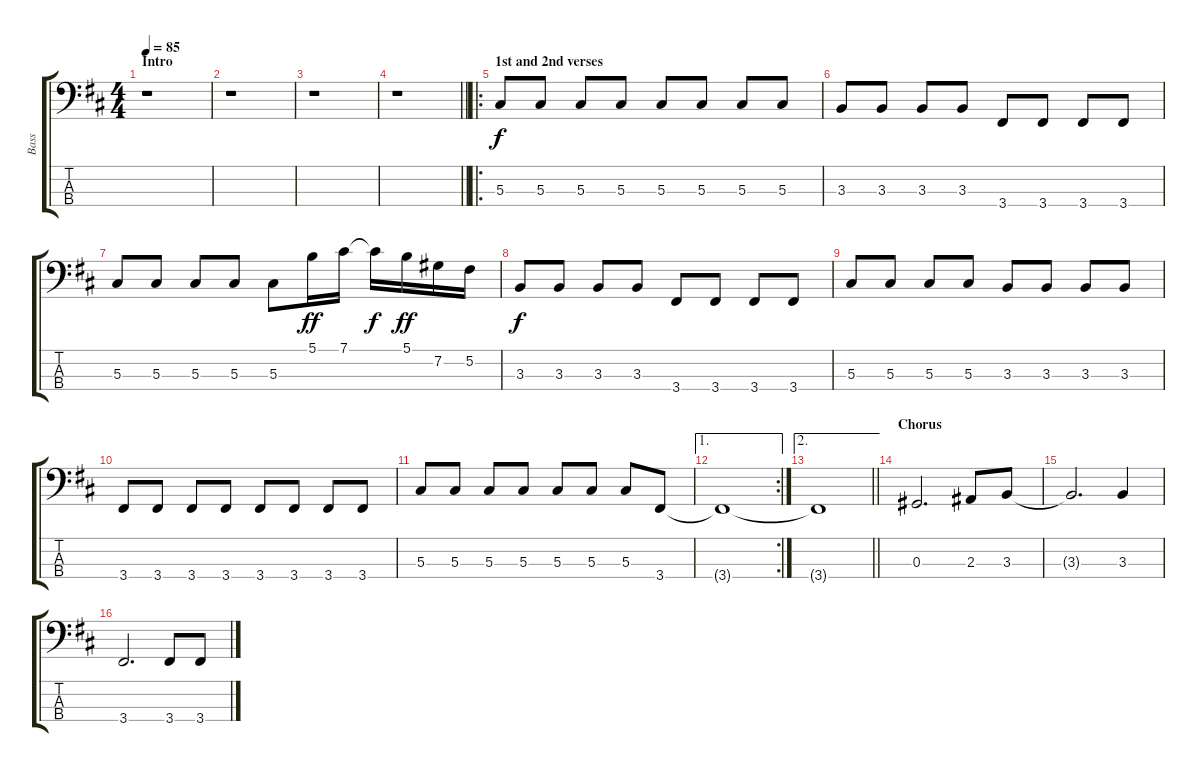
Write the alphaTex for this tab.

\track ("Bass" "Bass") {instrument electricbasspick}
\staff {score tabs}
\tuning (Gb2 Db2 Ab1 Eb1) {hide}
\ts (4 4)
\section ("" "Intro")
\tempo 85
\clef f4
\ks d
r.1{dy f instrument electricbasspick} |
r.1 |
r.1 |
\barLineRight lightlight
r.1 |
\ro
\section ("" "1st and 2nd verses")
5.3.8 5.3.8 5.3.8 5.3.8 5.3.8 5.3.8 5.3.8 5.3.8 |
3.3.8 3.3.8 3.3.8 3.3.8 3.4.8 3.4.8 3.4.8 3.4.8 |
5.3.8 5.3.8 5.3.8 5.3.8 5.3.8 5.1.16{dy ff} 7.1.16 7.1{t}.16{dy f} 5.1.16{dy ff} 7.2.16 5.2.16 |
3.3.8{dy f} 3.3.8 3.3.8 3.3.8 3.4.8 3.4.8 3.4.8 3.4.8 |
5.3.8 5.3.8 5.3.8 5.3.8 3.3.8 3.3.8 3.3.8 3.3.8 |
3.4.8 3.4.8 3.4.8 3.4.8 3.4.8 3.4.8 3.4.8 3.4.8 |
5.3.8 5.3.8 5.3.8 5.3.8 5.3.8 5.3.8 5.3.8 3.4.8 |
\ae 1
\rc 2
3.4{t}.1 |
\ae 2
\barLineRight lightlight
3.4{t}.1 |
\section ("" "Chorus")
0.3.2{d} 2.3.8 3.3.8 |
3.3{t}.2{d} 3.3.4 |
3.4.2{d} 3.4.8 3.4.8
